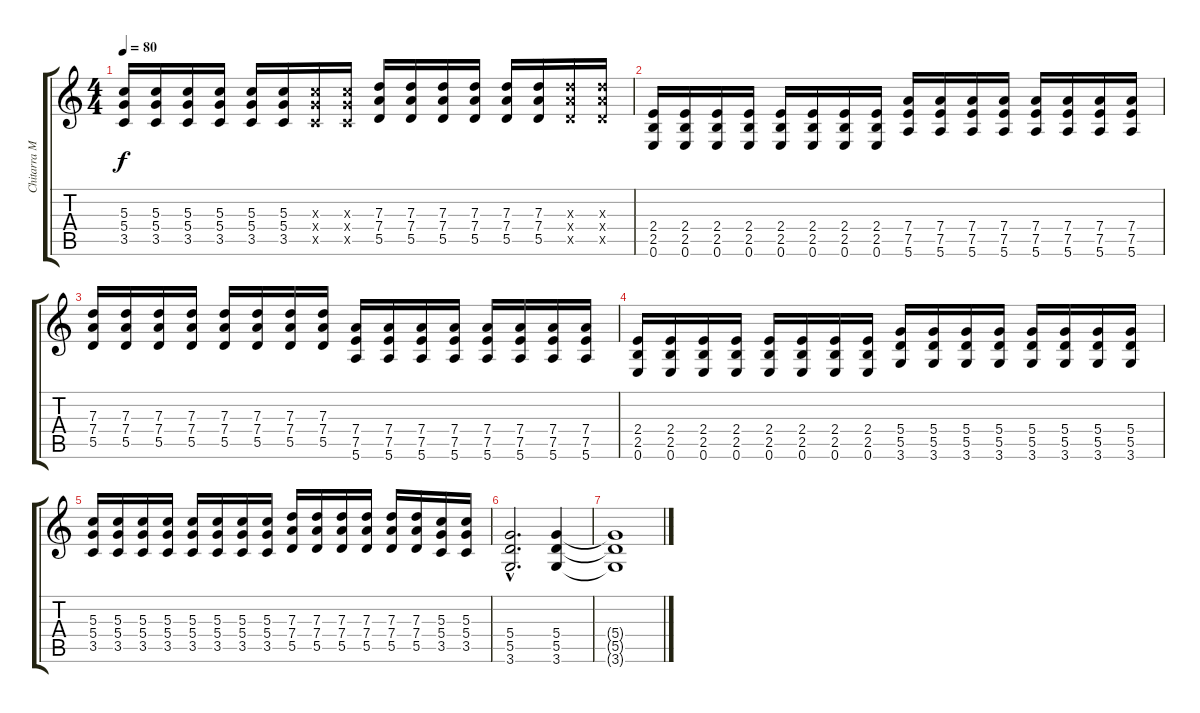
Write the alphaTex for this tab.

\track ("Chitarra Marco" "Chitarra M") {instrument electricguitarclean}
\staff {score tabs}
\tuning (E4 B3 G3 D3 A2 E2) {hide}
\ts (4 4)
\tempo 80
\clef g2
\ks c
(5.3 5.4 3.5).16{dy f} (5.3 5.4 3.5).16 (5.3 5.4 3.5).16 (5.3 5.4 3.5).16 (5.3 5.4 3.5).16 (5.3 5.4 3.5).16 (5.3{x} 5.4{x} 3.5{x}).16 (5.3{x} 5.4{x} 3.5{x}).16 (7.3 7.4 5.5).16 (7.3 7.4 5.5).16 (7.3 7.4 5.5).16 (7.3 7.4 5.5).16 (7.3 7.4 5.5).16 (7.3 7.4 5.5).16 (7.3{x} 7.4{x} 5.5{x}).16 (7.3{x} 7.4{x} 5.5{x}).16 |
(2.4 2.5 0.6).16 (2.4 2.5 0.6).16 (2.4 2.5 0.6).16 (2.4 2.5 0.6).16 (2.4 2.5 0.6).16 (2.4 2.5 0.6).16 (2.4 2.5 0.6).16 (2.4 2.5 0.6).16 (7.4 7.5 5.6).16 (7.4 7.5 5.6).16 (7.4 7.5 5.6).16 (7.4 7.5 5.6).16 (7.4 7.5 5.6).16 (7.4 7.5 5.6).16 (7.4 7.5 5.6).16 (7.4 7.5 5.6).16 |
(7.3 7.4 5.5).16 (7.3 7.4 5.5).16 (7.3 7.4 5.5).16 (7.3 7.4 5.5).16 (7.3 7.4 5.5).16 (7.3 7.4 5.5).16 (7.3 7.4 5.5).16 (7.3 7.4 5.5).16 (7.4 7.5 5.6).16 (7.4 7.5 5.6).16 (7.4 7.5 5.6).16 (7.4 7.5 5.6).16 (7.4 7.5 5.6).16 (7.4 7.5 5.6).16 (7.4 7.5 5.6).16 (7.4 7.5 5.6).16 |
(2.4 2.5 0.6).16 (2.4 2.5 0.6).16 (2.4 2.5 0.6).16 (2.4 2.5 0.6).16 (2.4 2.5 0.6).16 (2.4 2.5 0.6).16 (2.4 2.5 0.6).16 (2.4 2.5 0.6).16 (5.4 5.5 3.6).16 (5.4 5.5 3.6).16 (5.4 5.5 3.6).16 (5.4 5.5 3.6).16 (5.4 5.5 3.6).16 (5.4 5.5 3.6).16 (5.4 5.5 3.6).16 (5.4 5.5 3.6).16 |
(5.3 5.4 3.5).16 (5.3 5.4 3.5).16 (5.3 5.4 3.5).16 (5.3 5.4 3.5).16 (5.3 5.4 3.5).16 (5.3 5.4 3.5).16 (5.3 5.4 3.5).16 (5.3 5.4 3.5).16 (7.3 7.4 5.5).16 (7.3 7.4 5.5).16 (7.3 7.4 5.5).16 (7.3 7.4 5.5).16 (7.3 7.4 5.5).16 (7.3 7.4 5.5).16 (5.3 5.4 3.5).16 (5.3 5.4 3.5).16 |
(5.4{hac} 5.5{hac} 3.6{hac}).2{d} (5.4 5.5 3.6).4 |
(5.4{t} 5.5{t} 3.6{t}).1
